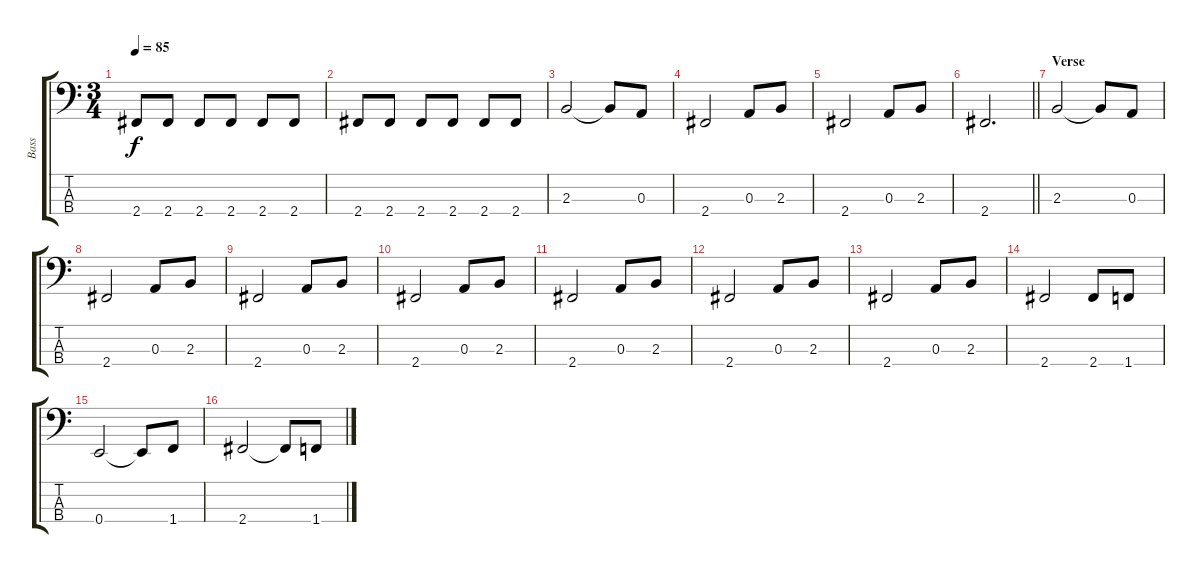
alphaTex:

\track ("Bass" "Bass") {instrument electricbassfinger}
\staff {score tabs}
\tuning (G2 D2 A1 E1) {hide}
\ts (3 4)
\tempo 85
\clef f4
\ks c
2.4.8{dy f} 2.4.8 2.4.8 2.4.8 2.4.8 2.4.8 |
2.4.8 2.4.8 2.4.8 2.4.8 2.4.8 2.4.8 |
2.3.2 2.3{t}.8 0.3.8 |
2.4.2 0.3.8 2.3.8 |
2.4.2 0.3.8 2.3.8 |
\barLineRight lightlight
2.4.2{d} |
\section ("" "Verse")
2.3.2 2.3{t}.8 0.3.8 |
2.4.2 0.3.8 2.3.8 |
2.4.2 0.3.8 2.3.8 |
2.4.2 0.3.8 2.3.8 |
2.4.2 0.3.8 2.3.8 |
2.4.2 0.3.8 2.3.8 |
2.4.2 0.3.8 2.3.8 |
2.4.2 2.4.8 1.4.8 |
0.4.2 0.4{t}.8 1.4.8 |
2.4.2 2.4{t}.8 1.4.8
